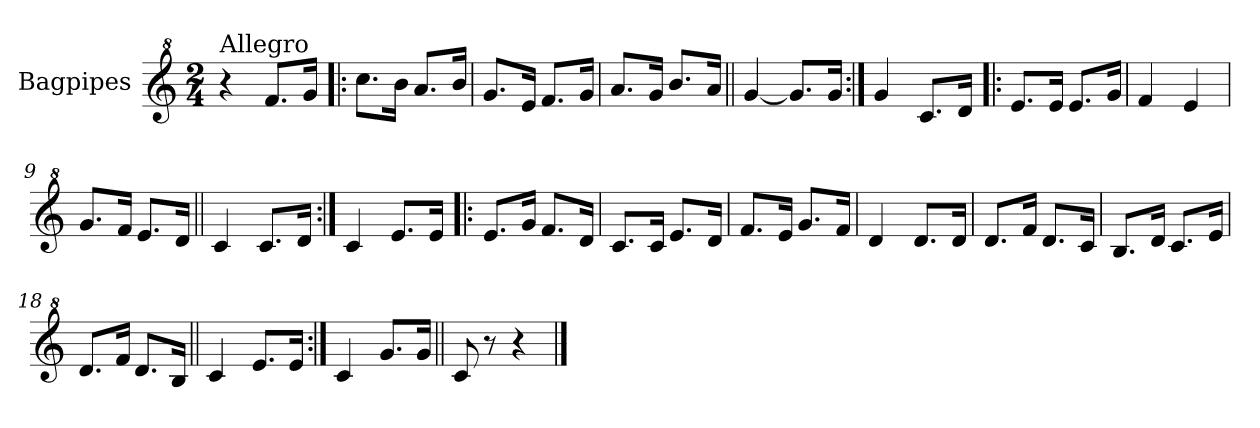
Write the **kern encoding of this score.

**kern
*part1
*staff1
*I"Bagpipes
*I'Bag
*clefG^2
*k[]
*C:
*M2/4
=1
!LO:TX:a:t=Allegro
4r
8.ff/L
16gg/Jk
=2!|:
8.ccc\L
16bb\Jk
8.aa/L
16bb/Jk
=3
8.gg/L
16ee/Jk
8.ff/L
16gg/Jk
=4
8.aa/L
16gg/Jk
8.bb/L
16aa/Jk
=5||
[4gg/
8.gg/L]
16gg/Jk
=6:|!
4gg/
8.cc/L
16dd/Jk
=7!|:
8.ee/L
16ee/Jk
8.ee/L
16gg/Jk
=8
4ff/
4ee/
=9
8.gg/L
16ff/Jk
8.ee/L
16dd/Jk
!!LO:LB:g=z
=10||
4cc/
8.cc/L
16dd/Jk
=11:|!
4cc/
8.ee/L
16ee/Jk
=12!|:
8.ee/L
16gg/Jk
8.ff/L
16dd/Jk
=13
8.cc/L
16cc/Jk
8.ee/L
16dd/Jk
=14
8.ff/L
16ee/Jk
8.gg/L
16ff/Jk
=15
4dd/
8.dd/L
16dd/Jk
=16
8.dd/L
16ff/Jk
8.dd/L
16cc/Jk
=17
8.b/L
16dd/Jk
8.cc/L
16ee/Jk
=18
8.dd/L
16ff/Jk
8.dd/L
16b/Jk
!!LO:LB:g=z
=19||
4cc/
8.ee/L
16ee/Jk
=20:|!
4cc/
8.gg/L
16gg/Jk
=21||
8cc/
8r
4r
==
*-
